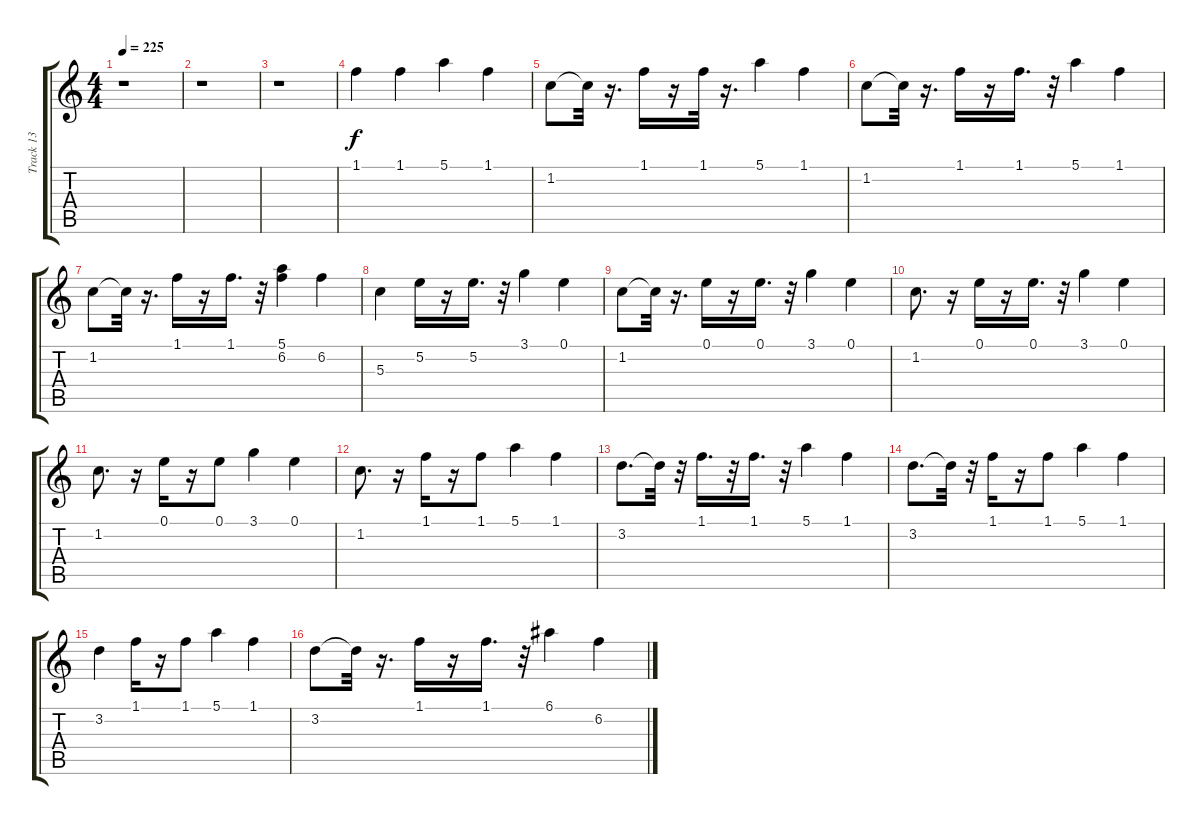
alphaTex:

\track ("Track 13" "Track 13") {instrument overdrivenguitar}
\staff {score tabs}
\tuning (E4 B3 G3 D3 A2 E2) {hide}
\ts (4 4)
\tempo 225
\clef g2
\ks c
r.1{dy f} |
r.1 |
r.1 |
1.1.4{volume 11} 1.1.4 5.1.4 1.1.4 |
1.2.8 1.2{t}.32 r.16{d} 1.1.16 r.16 1.1.32 r.16{d} 5.1.4 1.1.4 |
1.2.8 1.2{t}.32 r.16{d} 1.1.16 r.16 1.1.16{d} r.32 5.1.4 1.1.4 |
1.2.8 1.2{t}.32 r.16{d} 1.1.16 r.16 1.1.16{d} r.32 (5.1 6.2).4 6.2.4 |
5.3.4 5.2.16 r.16 5.2.16{d} r.32 3.1.4 0.1.4 |
1.2.8 1.2{t}.32 r.16{d} 0.1.16 r.16 0.1.16{d} r.32 3.1.4 0.1.4 |
1.2.8{d} r.16 0.1.16 r.16 0.1.16{d} r.32 3.1.4 0.1.4 |
1.2.8{d} r.16 0.1.16 r.16 0.1.8 3.1.4 0.1.4 |
1.2.8{d} r.16 1.1.16 r.16 1.1.8 5.1.4 1.1.4 |
3.2.8{d} 3.2{t}.32 r.32 1.1.16{d} r.32 1.1.16{d} r.32 5.1.4 1.1.4 |
3.2.8{d} 3.2{t}.32 r.32 1.1.16 r.16 1.1.8 5.1.4 1.1.4 |
3.2.4 1.1.16 r.16 1.1.8 5.1.4 1.1.4 |
3.2.8 3.2{t}.32 r.16{d} 1.1.16 r.16 1.1.16{d} r.32 6.1.4 6.2.4
